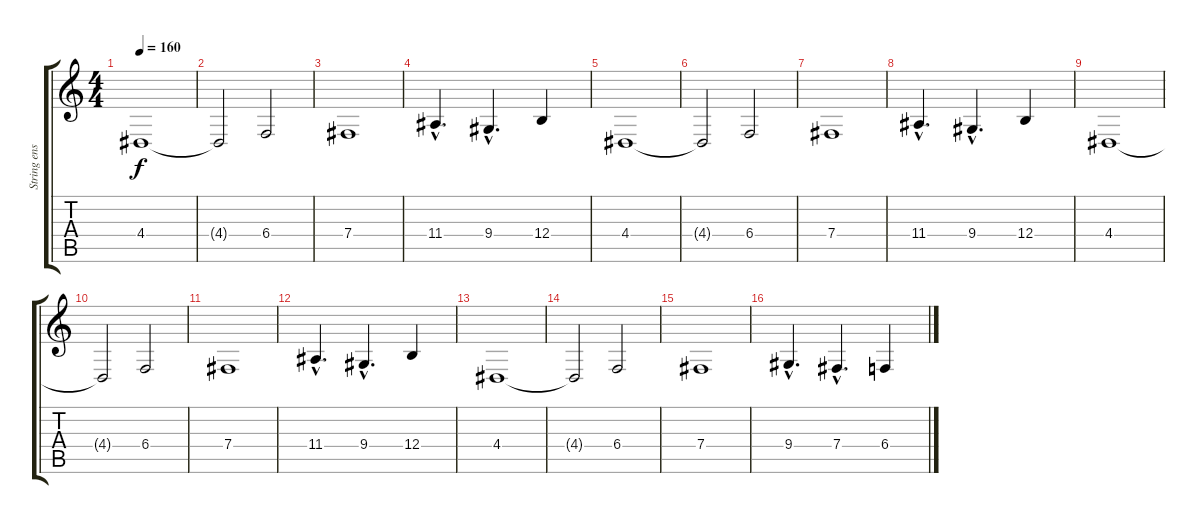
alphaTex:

\track ("String ensemble" "String ens") {instrument stringensemble1}
\staff {score tabs}
\tuning (Db4 Ab3 E3 B2 Gb2 Db2) {hide}
\ts (4 4)
\tempo 160
\clef g2
\ks c
4.4.1{dy f instrument stringensemble1} |
4.4{t}.2 6.4.2 |
7.4.1 |
11.4{hac}.4{d} 9.4{hac}.4{d} 12.4.4 |
4.4.1 |
4.4{t}.2 6.4.2 |
7.4.1 |
11.4{hac}.4{d} 9.4{hac}.4{d} 12.4.4 |
4.4.1 |
4.4{t}.2 6.4.2 |
7.4.1 |
11.4{hac}.4{d} 9.4{hac}.4{d} 12.4.4 |
4.4.1 |
4.4{t}.2 6.4.2 |
7.4.1 |
9.4{hac}.4{d} 7.4{hac}.4{d} 6.4.4
